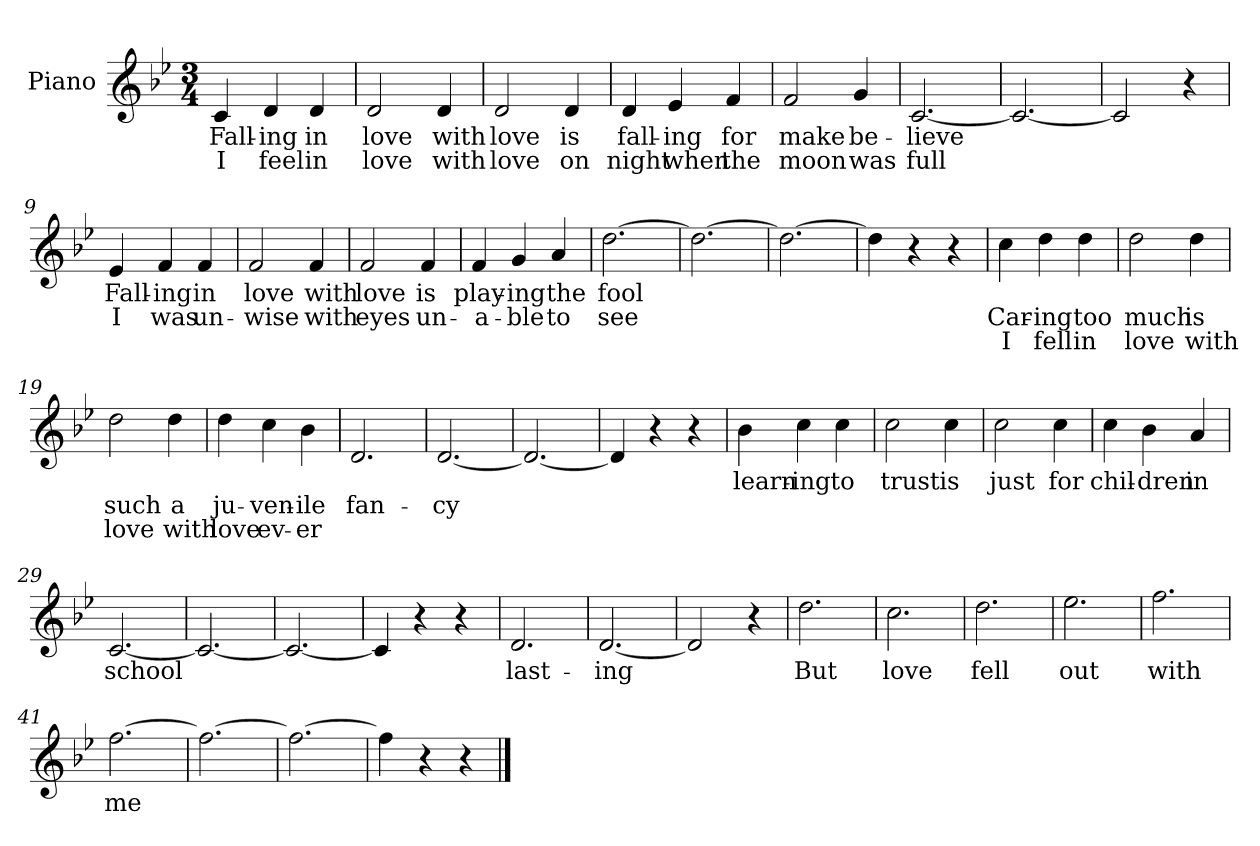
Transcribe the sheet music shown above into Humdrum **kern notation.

**kern	**text	**text	**text
*part1	*part1	*part1	*part1
*staff1	*staff1	*staff1	*staff1
*I"Piano	*	*	*
*I'Pno.	*	*	*
*clefG2	*	*	*
*k[b-e-]	*	*	*
*M3/4	*	*	*
=1	=1	=1	=1
!	!LO:LY:b	!LO:LY:b	!
4c/	Fall-	I	.
!	!LO:LY:b	!LO:LY:b	!
4d/	-ing	feel	.
!	!LO:LY:b	!LO:LY:b	!
4d/	in	in	.
=2	=2	=2	=2
!	!LO:LY:b	!LO:LY:b	!
2d/	love	love	.
!	!LO:LY:b	!LO:LY:b	!
4d/	with	with	.
=3	=3	=3	=3
!	!LO:LY:b	!LO:LY:b	!
2d/	love	love	.
!	!LO:LY:b	!LO:LY:b	!
4d/	is	on	.
=4	=4	=4	=4
!	!LO:LY:b	!LO:LY:b	!
4d/	fall-	night	.
!	!LO:LY:b	!LO:LY:b	!
4e-/	-ing	when	.
!	!LO:LY:b	!LO:LY:b	!
4f/	for	the	.
=5	=5	=5	=5
!	!LO:LY:b	!LO:LY:b	!
2f/	make	moon	.
!	!LO:LY:b	!LO:LY:b	!
4g/	be-	was	.
=6	=6	=6	=6
!	!LO:LY:b	!LO:LY:b	!
[2.c/	-lieve	full	.
=7	=7	=7	=7
2.c/_	.	.	.
=8	=8	=8	=8
2c/]	.	.	.
4r	.	.	.
!!LO:LB:g=z
=9	=9	=9	=9
!	!LO:LY:b	!LO:LY:b	!
4e-/	Fall-	I	.
!	!LO:LY:b	!LO:LY:b	!
4f/	-ing	was	.
!	!LO:LY:b	!LO:LY:b	!
4f/	in	un-	.
=10	=10	=10	=10
!	!LO:LY:b	!LO:LY:b	!
2f/	love	-wise	.
!	!LO:LY:b	!LO:LY:b	!
4f/	with	with	.
=11	=11	=11	=11
!	!LO:LY:b	!LO:LY:b	!
2f/	love	eyes	.
!	!LO:LY:b	!LO:LY:b	!
4f/	is	un-	.
=12	=12	=12	=12
!	!LO:LY:b	!LO:LY:b	!
4f/	play-	-a-	.
!	!LO:LY:b	!LO:LY:b	!
4g/	-ing	-ble	.
!	!LO:LY:b	!LO:LY:b	!
4a/	the	to	.
=13	=13	=13	=13
!	!LO:LY:b	!LO:LY:b	!
[2.dd\	fool	see	.
=14	=14	=14	=14
2.dd\_	.	.	.
=15	=15	=15	=15
2.dd\_	.	.	.
=16	=16	=16	=16
4dd\]	.	.	.
4r	.	.	.
4r	.	.	.
!!LO:LB:g=z
=17	=17	=17	=17
!	!	!LO:LY:b	!LO:LY:b
4cc\	.	Car-	I
!	!	!LO:LY:b	!LO:LY:b
4dd\	.	-ing	fell
!	!	!LO:LY:b	!LO:LY:b
4dd\	.	too	in
=18	=18	=18	=18
!	!	!LO:LY:b	!LO:LY:b
2dd\	.	much	love
!	!	!LO:LY:b	!LO:LY:b
4dd\	.	is	with
=19	=19	=19	=19
!	!	!LO:LY:b	!LO:LY:b
2dd\	.	such	love
!	!	!LO:LY:b	!LO:LY:b
4dd\	.	a	with
=20	=20	=20	=20
!	!	!LO:LY:b	!LO:LY:b
4dd\	.	ju-	love
!	!	!LO:LY:b	!LO:LY:b
4cc\	.	-ven-	ev-
!	!	!LO:LY:b	!LO:LY:b
4b-\	.	-ile	-er
=21	=21	=21	=21
!	!	!LO:LY:b	!
2.d/	.	fan-	.
=22	=22	=22	=22
!	!	!LO:LY:b	!
[2.d/	.	-cy	.
=23	=23	=23	=23
2.d/_	.	.	.
=24	=24	=24	=24
4d/]	.	.	.
4r	.	.	.
4r	.	.	.
!!LO:LB:g=z
=25	=25	=25	=25
!	!LO:LY:b	!	!
4b-\	learn-	.	.
!	!LO:LY:b	!	!
4cc\	-ing	.	.
!	!LO:LY:b	!	!
4cc\	to	.	.
=26	=26	=26	=26
!	!LO:LY:b	!	!
2cc\	trust	.	.
!	!LO:LY:b	!	!
4cc\	is	.	.
=27	=27	=27	=27
!	!LO:LY:b	!	!
2cc\	just	.	.
!	!LO:LY:b	!	!
4cc\	for	.	.
=28	=28	=28	=28
!	!LO:LY:b	!	!
4cc\	chil-	.	.
!	!LO:LY:b	!	!
4b-\	-dren	.	.
!	!LO:LY:b	!	!
4a/	in	.	.
=29	=29	=29	=29
!	!LO:LY:b	!	!
[2.c/	school	.	.
=30	=30	=30	=30
2.c/_	.	.	.
=31	=31	=31	=31
2.c/_	.	.	.
=32	=32	=32	=32
4c/]	.	.	.
4r	.	.	.
4r	.	.	.
!!LO:LB:g=z
=33	=33	=33	=33
!	!LO:LY:b	!	!
2.d/	last-	.	.
=34	=34	=34	=34
!	!LO:LY:b	!	!
[2.d/	-ing	.	.
=35	=35	=35	=35
2d/]	.	.	.
4r	.	.	.
=36	=36	=36	=36
!	!LO:LY:b	!	!
2.dd\	But	.	.
=37	=37	=37	=37
!	!LO:LY:b	!	!
2.cc\	love	.	.
=38	=38	=38	=38
!	!LO:LY:b	!	!
2.dd\	fell	.	.
=39	=39	=39	=39
!	!LO:LY:b	!	!
2.ee-\	out	.	.
=40	=40	=40	=40
!	!LO:LY:b	!	!
2.ff\	with	.	.
=41	=41	=41	=41
!	!LO:LY:b	!	!
[2.ff\	me	.	.
=42	=42	=42	=42
2.ff\_	.	.	.
=43	=43	=43	=43
2.ff\_	.	.	.
=44	=44	=44	=44
4ff\]	.	.	.
4r	.	.	.
4r	.	.	.
==	==	==	==
*-	*-	*-	*-
